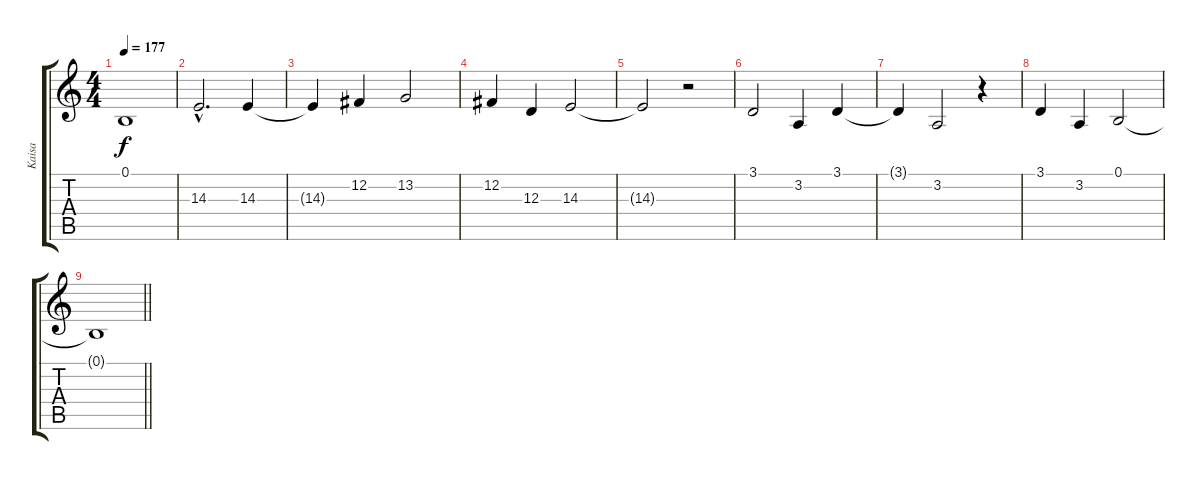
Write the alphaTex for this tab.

\track ("Kaisa" "Kaisa") {instrument cello}
\staff {score tabs}
\tuning (B3 Gb3 D3 A2 E2 B1) {hide}
\ts (4 4)
\tempo 177
\clef g2
\ks c
0.1{t}.1{dy f} |
14.3{hac}.2{d} 14.3.4 |
14.3{t}.4 12.2.4 13.2.2 |
12.2.4 12.3.4 14.3.2 |
14.3{t}.2 r.2 |
3.1.2 3.2.4 3.1.4 |
3.1{t}.4 3.2.2 r.4 |
3.1.4 3.2.4 0.1.2 |
\barLineRight lightlight
0.1{t}.1
